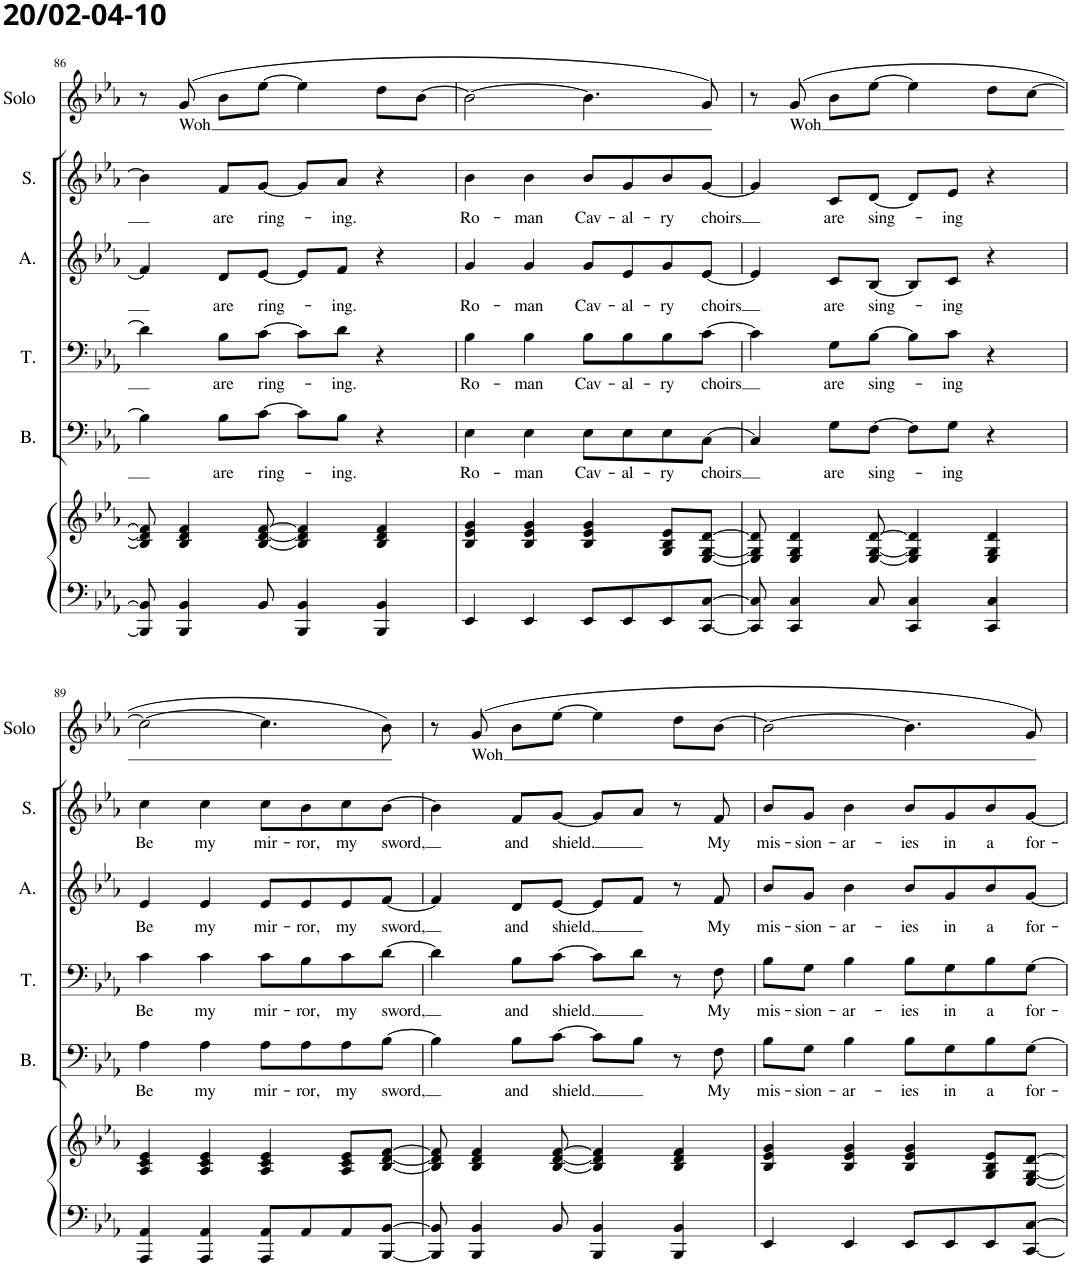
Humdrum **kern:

**kern	**kern	**kern	**text	**kern	**text	**kern	**text	**kern	**text	**kern	**text
*part6	*part6	*part5	*part5	*part4	*part4	*part3	*part3	*part2	*part2	*part1	*part1
*staff7	*staff6	*staff5	*staff5	*staff4	*staff4	*staff3	*staff3	*staff2	*staff2	*staff1	*staff1
*I"Piano	*	*I"Bas	*	*I"Tenor	*	*I"Alt	*	*I"Sopraan	*	*I"Small Group (in octaves)	*
*I'Pno	*	*I'B.	*	*I'T.	*	*I'A.	*	*I'S.	*	*	*
!!LO:PB:g=z
*clefF4	*clefG2	*clefF4	*	*clefF4	*	*clefG2	*	*clefG2	*	*clefG2	*
*k[b-e-a-]	*k[b-e-a-]	*k[b-e-a-]	*	*k[b-e-a-]	*	*k[b-e-a-]	*	*k[b-e-a-]	*	*k[b-e-a-]	*
*M4/4	*M4/4	*M4/4	*	*M4/4	*	*M4/4	*	*M4/4	*	*M4/4	*
=86	=86	=86	=86	=86	=86	=86	=86	=86	=86	=86	=86
8BBB-/] 8BB-/]	8B-/] 8d/] 8f/]	4B-\]	.	4d\]	.	4f/]	.	4b-\]	.	8r	.
!	!	!	!	!	!	!	!	!	!	!	!LO:LY:b
4BBB-/ 4BB-/	4B-/ 4d/ 4f/	.	.	.	.	.	.	.	.	(8g/	Woh
!	!	!	!LO:LY:b	!	!LO:LY:b	!	!LO:LY:b	!	!LO:LY:b	!	!
.	.	8B-\L	are	8B-\L	are	8d/L	are	8f/L	are	8b-\L	.
!	!	!	!LO:LY:b	!	!LO:LY:b	!	!LO:LY:b	!	!LO:LY:b	!	!
8BB-/	[8B-/ [8d/ [8f/	[8c\J	ring-	[8c\J	ring-	[8e-/J	ring-	[8g/J	ring-	[8ee-\J	.
4BBB-/ 4BB-/	4B-/] 4d/] 4f/]	8c\L]	.	8c\L]	.	8e-/L]	.	8g/L]	.	4ee-\]	.
!	!	!	!LO:LY:b	!	!LO:LY:b	!	!LO:LY:b	!	!LO:LY:b	!	!
.	.	8B-\J	-ing.	8d\J	-ing.	8f/J	-ing.	8a-/J	-ing.	.	.
4BBB-/ 4BB-/	4B-/ 4d/ 4f/	4r	.	4r	.	4r	.	4r	.	8dd\L	.
.	.	.	.	.	.	.	.	.	.	[8b-\J	.
=87	=87	=87	=87	=87	=87	=87	=87	=87	=87	=87	=87
!	!	!	!LO:LY:b	!	!LO:LY:b	!	!LO:LY:b	!	!LO:LY:b	!	!
4EE-/	4B-/ 4e-/ 4g/	4E-\	Ro-	4B-\	Ro-	4g/	Ro-	4b-\	Ro-	2b-\_	.
!	!	!	!LO:LY:b	!	!LO:LY:b	!	!LO:LY:b	!	!LO:LY:b	!	!
4EE-/	4B-/ 4e-/ 4g/	4E-\	-man	4B-\	-man	4g/	-man	4b-\	-man	.	.
!	!	!	!LO:LY:b	!	!LO:LY:b	!	!LO:LY:b	!	!LO:LY:b	!	!
8EE-/L	4B-/ 4e-/ 4g/	8E-\L	Cav-	8B-\L	Cav-	8g/L	Cav-	8b-/L	Cav-	4.b-\]	.
!	!	!	!LO:LY:b	!	!LO:LY:b	!	!LO:LY:b	!	!LO:LY:b	!	!
8EE-/	.	8E-\	-al-	8B-\	-al-	8e-/	-al-	8g/	-al-	.	.
!	!	!	!LO:LY:b	!	!LO:LY:b	!	!LO:LY:b	!	!LO:LY:b	!	!
8EE-/	8G/ 8B-/ 8e-/L	8E-\	-ry	8B-\	-ry	8g/	-ry	8b-/	-ry	.	.
!	!	!	!LO:LY:b	!	!LO:LY:b	!	!LO:LY:b	!	!LO:LY:b	!	!
[8CC/ [8C/J	[8E-/ [8G/ [8d/J	[8C\J	choirs	[8c\J	choirs	[8e-/J	choirs	[8g/J	choirs	8g/)	.
=88	=88	=88	=88	=88	=88	=88	=88	=88	=88	=88	=88
8CC/] 8C/]	8E-/] 8G/] 8d/]	4C/]	.	4c\]	.	4e-/]	.	4g/]	.	8r	.
!	!	!	!	!	!	!	!	!	!	!	!LO:LY:b
4CC/ 4C/	4E-/ 4G/ 4d/	.	.	.	.	.	.	.	.	(8g/	Woh
!	!	!	!LO:LY:b	!	!LO:LY:b	!	!LO:LY:b	!	!LO:LY:b	!	!
.	.	8G\L	are	8G\L	are	8c/L	are	8c/L	are	8b-\L	.
!	!	!	!LO:LY:b	!	!LO:LY:b	!	!LO:LY:b	!	!LO:LY:b	!	!
8C/	[8E-/ [8G/ [8d/	[8F\J	sing-	[8B-\J	sing-	[8B-/J	sing-	[8d/J	sing-	[8ee-\J	.
4CC/ 4C/	4E-/] 4G/] 4d/]	8F\L]	.	8B-\L]	.	8B-/L]	.	8d/L]	.	4ee-\]	.
!	!	!	!LO:LY:b	!	!LO:LY:b	!	!LO:LY:b	!	!LO:LY:b	!	!
.	.	8G\J	-ing	8c\J	-ing	8c/J	-ing	8e-/J	-ing	.	.
4CC/ 4C/	4E-/ 4G/ 4d/	4r	.	4r	.	4r	.	4r	.	8dd\L	.
.	.	.	.	.	.	.	.	.	.	[8cc\J	.
!!LO:LB:g=z
=89	=89	=89	=89	=89	=89	=89	=89	=89	=89	=89	=89
!	!	!	!LO:LY:b	!	!LO:LY:b	!	!LO:LY:b	!	!LO:LY:b	!	!
4AAA-/ 4AA-/	4A-/ 4c/ 4e-/	4A-\	Be	4c\	Be	4e-/	Be	4cc\	Be	2cc\_	.
!	!	!	!LO:LY:b	!	!LO:LY:b	!	!LO:LY:b	!	!LO:LY:b	!	!
4AAA-/ 4AA-/	4A-/ 4c/ 4e-/	4A-\	my	4c\	my	4e-/	my	4cc\	my	.	.
!	!	!	!LO:LY:b	!	!LO:LY:b	!	!LO:LY:b	!	!LO:LY:b	!	!
8AAA-/ 8AA-/L	4A-/ 4c/ 4e-/	8A-\L	mir-	8c\L	mir-	8e-/L	mir-	8cc\L	mir-	4.cc\]	.
!	!	!	!LO:LY:b	!	!LO:LY:b	!	!LO:LY:b	!	!LO:LY:b	!	!
8AA-/	.	8A-\	-ror,	8B-\	-ror,	8e-/	-ror,	8b-\	-ror,	.	.
!	!	!	!LO:LY:b	!	!LO:LY:b	!	!LO:LY:b	!	!LO:LY:b	!	!
8AA-/	8A-/ 8c/ 8e-/L	8A-\	my	8c\	my	8e-/	my	8cc\	my	.	.
!	!	!	!LO:LY:b	!	!LO:LY:b	!	!LO:LY:b	!	!LO:LY:b	!	!
[8BBB-/ [8BB-/J	[8B-/ [8d/ [8f/J	[8B-\J	sword,	[8d\J	sword,	[8f/J	sword,	[8b-\J	sword,	8b-\)	.
=90	=90	=90	=90	=90	=90	=90	=90	=90	=90	=90	=90
8BBB-/] 8BB-/]	8B-/] 8d/] 8f/]	4B-\]	.	4d\]	.	4f/]	.	4b-\]	.	8r	.
!	!	!	!	!	!	!	!	!	!	!	!LO:LY:b
4BBB-/ 4BB-/	4B-/ 4d/ 4f/	.	.	.	.	.	.	.	.	(8g/	Woh
!	!	!	!LO:LY:b	!	!LO:LY:b	!	!LO:LY:b	!	!LO:LY:b	!	!
.	.	8B-\L	and	8B-\L	and	8d/L	and	8f/L	and	8b-\L	.
!	!	!	!LO:LY:b	!	!LO:LY:b	!	!LO:LY:b	!	!LO:LY:b	!	!
8BB-/	[8B-/ [8d/ [8f/	[8c\J	shield.	[8c\J	shield.	[8e-/J	shield.	[8g/J	shield.	[8ee-\J	.
4BBB-/ 4BB-/	4B-/] 4d/] 4f/]	8c\L]	.	8c\L]	.	8e-/L]	.	8g/L]	.	4ee-\]	.
.	.	8B-\J	.	8d\J	.	8f/J	.	8a-/J	.	.	.
4BBB-/ 4BB-/	4B-/ 4d/ 4f/	8r	.	8r	.	8r	.	8r	.	8dd\L	.
!	!	!	!LO:LY:b	!	!LO:LY:b	!	!LO:LY:b	!	!LO:LY:b	!	!
.	.	8F\	My	8F\	My	8f/	My	8f/	My	[8b-\J	.
=91	=91	=91	=91	=91	=91	=91	=91	=91	=91	=91	=91
!	!	!	!LO:LY:b	!	!LO:LY:b	!	!LO:LY:b	!	!LO:LY:b	!	!
4EE-/	4B-/ 4e-/ 4g/	8B-\L	mis-	8B-\L	mis-	8b-/L	mis-	8b-/L	mis-	2b-\_	.
!	!	!	!LO:LY:b	!	!LO:LY:b	!	!LO:LY:b	!	!LO:LY:b	!	!
.	.	8G\J	-sion-	8G\J	-sion-	8g/J	-sion-	8g/J	-sion-	.	.
!	!	!	!LO:LY:b	!	!LO:LY:b	!	!LO:LY:b	!	!LO:LY:b	!	!
4EE-/	4B-/ 4e-/ 4g/	4B-\	-ar-	4B-\	-ar-	4b-\	-ar-	4b-\	-ar-	.	.
!	!	!	!LO:LY:b	!	!LO:LY:b	!	!LO:LY:b	!	!LO:LY:b	!	!
8EE-/L	4B-/ 4e-/ 4g/	8B-\L	-ies	8B-\L	-ies	8b-/L	-ies	8b-/L	-ies	4.b-\]	.
!	!	!	!LO:LY:b	!	!LO:LY:b	!	!LO:LY:b	!	!LO:LY:b	!	!
8EE-/	.	8G\	in	8G\	in	8g/	in	8g/	in	.	.
!	!	!	!LO:LY:b	!	!LO:LY:b	!	!LO:LY:b	!	!LO:LY:b	!	!
8EE-/	8G/ 8B-/ 8e-/L	8B-\	a	8B-\	a	8b-/	a	8b-/	a	.	.
!	!	!	!LO:LY:b	!	!LO:LY:b	!	!LO:LY:b	!	!LO:LY:b	!	!
[8CC/ [8C/J	[8E-/ [8G/ [8d/J	[8G\J	for-	[8G\J	for-	[8g/J	for-	[8g/J	for-	8g/)	.
=	=	=	=	=	=	=	=	=	=	=	=
*-	*-	*-	*-	*-	*-	*-	*-	*-	*-	*-	*-
